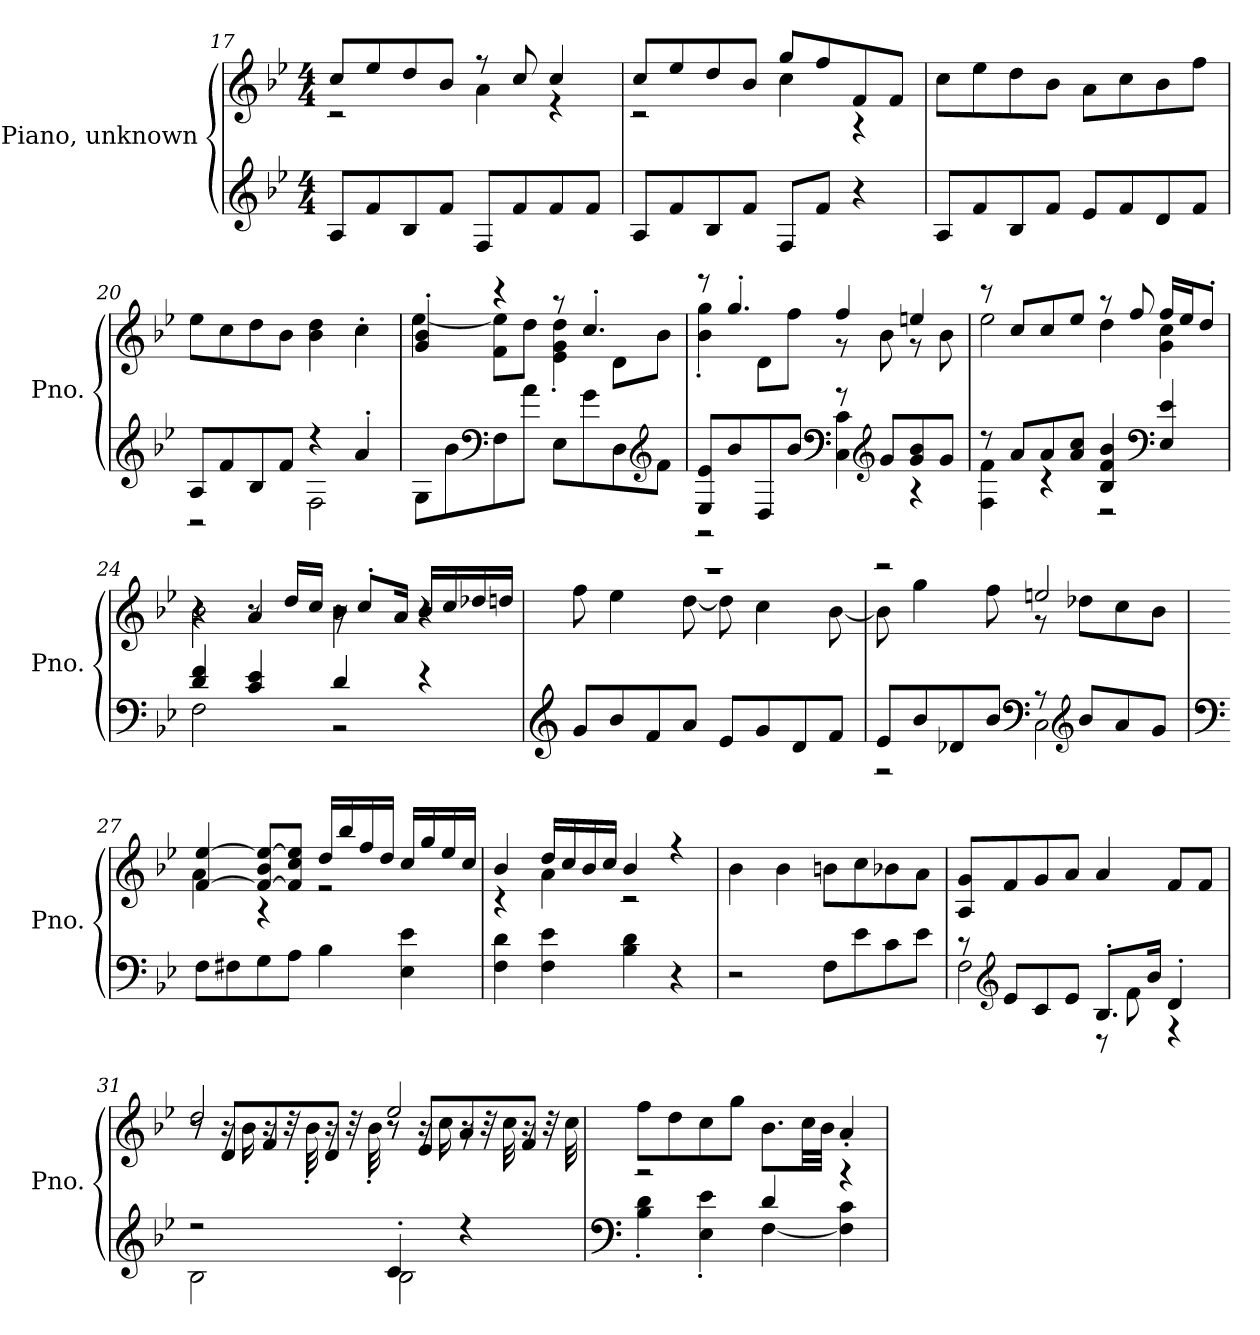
**kern	**kern
*part1	*part1
*staff2	*staff1
*I"Piano, unknown	*
*I'Pno.	*
*clefG2	*clefG2
*k[b-e-]	*k[b-e-]
*M4/4	*M4/4
=17	=17
*	*^
8A/L	8cc/L	2r
8f/	8ee-/	.
8B-/	8dd/	.
8f/J	8b-/J	.
8F/L	8r	4a\
8f/	8cc/	.
8f/	4cc/	4r
8f/J	.	.
=18	=18	=18
8A/L	8cc/L	2r
8f/	8ee-/	.
8B-/	8dd/	.
8f/J	8b-/J	.
8F/L	8gg/L	4cc\
8f/J	8ff/	.
4r	8f/	4r
.	8f/J	.
*	*v	*v
=19	=19
8A/L	8cc\L
8f/	8ee-\
8B-/	8dd\
8f/J	8b-\J
8e-/L	8a\L
8f/	8cc\
8d/	8b-\
8f/J	8ff\J
=20	=20
*^	*
8A/L	2r	8ee-\L
8f/	.	8cc\
8B-/	.	8dd\
8f/J	.	8b-\J
4r	2F\	4b-\ 4dd\
4a'/	.	4cc'\
*v	*v	*
!!LO:PB:g=z
=21	=21
*	*^
8G\L	4g/' 4b-/'	[4ee-\
8b-\	.	.
*clefF4	*	*
8F\	4r	8f\ 8ee-\]L
8a\J	.	8dd\J
8E-\L	8r	4e-\' 4g\' 4dd\'
8g\	4.cc'/	.
8D\	.	8d\L
*clefG2	*	*
8f\J	.	8b-\J
=22	=22	=22
*^	*	*
8E-/ 8e-/L	2r	8r	4b-\' 4gg\'
8b-/	.	4.gg'/	.
8D/	.	.	8d\L
8b-/J	.	.	8ff\J
*clefF4	*	*	*
8r	4C\ 4c\	4ff/	8r
*clefG2	*	*	*
8g/L	.	.	8b-\
8g/ 8b-/	4r	4een/	8r
8g/J	.	.	8b-\
=23	=23	=23	=23
8r	4F\ 4f\	8r	2ee-\
8a/L	.	8cc/L	.
8a/	4r	8cc/	.
8a/ 8cc/J	.	8ee-/J	.
4B-/ 4f/ 4b-/	2r	8r	4dd\
.	.	8ff/	.
*clefF4	*	*	*
4E-/ 4e-/	.	16ff/LL	4g\ 4cc\
.	.	16ee-/J	.
.	.	8dd'/J	.
!!LO:LB:g=z
=24	=24	=24	=24
*	*	*	*^
4d/ 4f/	2F\	4r	2b-\	4r
4c/ 4e-/	.	8r	.	4a/
.	.	16dd/LL	.	.
.	.	16cc/JJ	.	.
4d/	2r	16r	4b-\	2r
.	.	8cc'/L	.	.
.	.	16a/Jk	.	.
4r	.	16b-/LL	4r	.
.	.	16cc/	.	.
.	.	16dd-X/	.	.
.	.	16ddn/JJ	.	.
*v	*v	*	*	*
*	*v	*v	*v
=25	=25
*clefG2	*
*	*^
8g/L	1r	8ff\
8b-/	.	4ee-\
8f/	.	.
8a/J	.	[8dd\
8e-/L	.	8dd\]
8g/	.	4cc\
8d/	.	.
8f/J	.	[8b-\
=26	=26	=26
*^	*	*
8e-/L	2r	2r	8b-\]
8b-/	.	.	4gg\
8d-X/	.	.	.
8b-/J	.	.	8ff\
*clefF4	*	*	*
8r	2C\	2een/	8r
*clefG2	*	*	*
8b-/L	.	.	8dd-X\L
8a/	.	.	8cc\
8g/J	.	.	8b-\J
*v	*v	*	*
!!LO:LB:g=z	!!
=27	=27	=27
*clefF4	*	*
8F\L	[4f/ [4ee-/	4a\
8F#X\	.	.
8G\	8f/_ 8b-/ 8ee-/_L	4r
8A\J	8f/] 8cc/ 8ee-/]J	.
4B-\	16dd/LL	2r
.	16bb-/	.
.	16ff/	.
.	16dd/JJ	.
4E-\ 4e-\	16cc/LL	.
.	16gg/	.
.	16ee-/	.
.	16cc/JJ	.
=28	=28	=28
4F\ 4d\	4b-/	4r
4F\ 4e-\	16dd/LL	4a\
.	16cc/	.
.	16b-/	.
.	16cc/JJ	.
4B-\ 4d\	4b-/	2r
4r	4r	.
*	*v	*v
=29	=29
2r	4b-\
.	4b-\
8F\L	8bn\L
8e-\	8cc\
8c\	8b-X\
8e-\J	8a\J
=30	=30
*^	*
8r	2F\	8A/ 8g/L
*clefG2	*	*
8e-/L	.	8f/
8c/	.	8g/
8e-/J	.	8a/J
8.B-'/L	8r	4a/
.	8f\	.
16b-/Jk	.	.
4d'/	4r	8f/L
.	.	8f/J
!!LO:LB:g=z
=31	=31	=31
*	*	*^
*	*	*	*^
2r	2B-\	2dd/	8r	8r
.	.	.	16r	8d/L
.	.	.	16b-\	.
.	.	.	16r	8f/
.	.	.	32r	.
.	.	.	32b-'\	.
.	.	.	16r	8d/J
.	.	.	32r	.
.	.	.	32b-'\	.
4c'/	2B-\	2ee-/	8r	8r
.	.	.	16r	8e-/L
.	.	.	16cc\	.
4r	.	.	16r	8a/
.	.	.	32r	.
.	.	.	32cc\	.
.	.	.	16r	8f/J
.	.	.	32r	.
.	.	.	32cc\	.
*	*	*v	*v	*v
=32	=32	=32
*clefF4	*	*
2r	4B-\' 4d\'	8ff\L
.	.	8dd\
.	4E-\' 4e-\'	8cc\
.	.	8gg\J
4d/	[4F\	8.b-\L
.	.	32cc\LL
.	.	32b-\JJJ
4r	4F\] 4c\	4a'/
*v	*v	*
=	=
*-	*-
